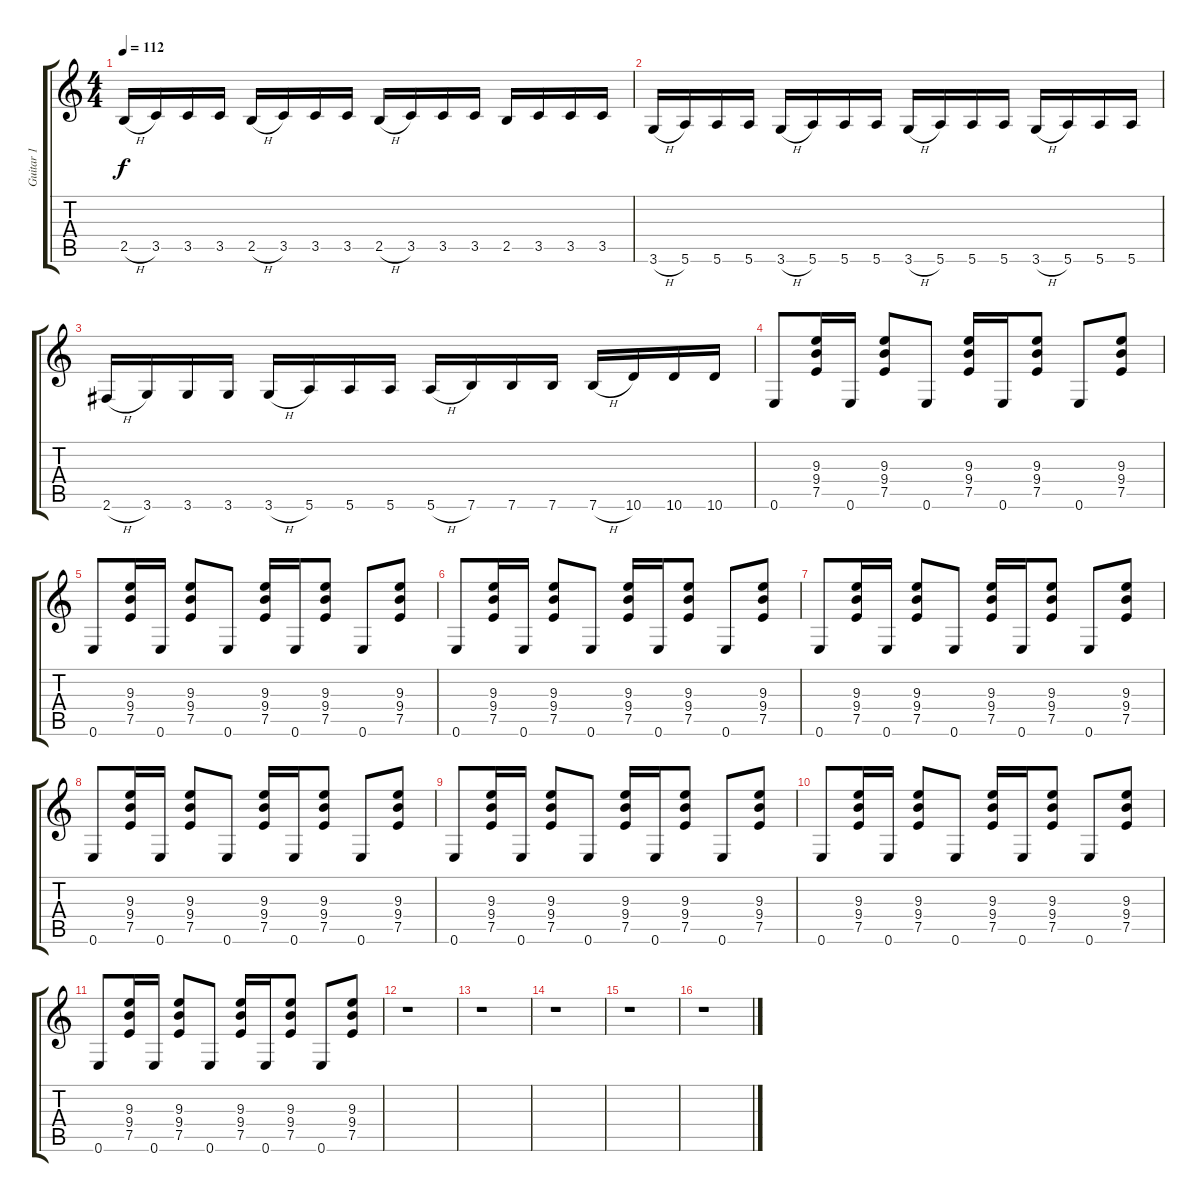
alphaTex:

\track ("Guitar 1" "Guitar 1") {instrument overdrivenguitar}
\staff {score tabs}
\tuning (E4 B3 G3 D3 A2 E2) {hide}
\ts (4 4)
\tempo 112
\clef g2
\ks c
2.5{h}.16{dy f} 3.5.16 3.5.16 3.5.16 2.5{h}.16 3.5.16 3.5.16 3.5.16 2.5{h}.16 3.5.16 3.5.16 3.5.16 2.5.16 3.5.16 3.5.16 3.5.16 |
3.6{h}.16 5.6.16 5.6.16 5.6.16 3.6{h}.16 5.6.16 5.6.16 5.6.16 3.6{h}.16 5.6.16 5.6.16 5.6.16 3.6{h}.16 5.6.16 5.6.16 5.6.16 |
2.6{h}.16 3.6.16 3.6.16 3.6.16 3.6{h}.16 5.6.16 5.6.16 5.6.16 5.6{h}.16 7.6.16 7.6.16 7.6.16 7.6{h}.16 10.6.16 10.6.16 10.6.16 |
0.6.8 (9.3 9.4 7.5).16 0.6.16 (9.3 9.4 7.5).8 0.6.8 (9.3 9.4 7.5).16 0.6.16 (9.3 9.4 7.5).8 0.6.8 (9.3 9.4 7.5).8 |
0.6.8 (9.3 9.4 7.5).16 0.6.16 (9.3 9.4 7.5).8 0.6.8 (9.3 9.4 7.5).16 0.6.16 (9.3 9.4 7.5).8 0.6.8 (9.3 9.4 7.5).8 |
0.6.8 (9.3 9.4 7.5).16 0.6.16 (9.3 9.4 7.5).8 0.6.8 (9.3 9.4 7.5).16 0.6.16 (9.3 9.4 7.5).8 0.6.8 (9.3 9.4 7.5).8 |
0.6.8 (9.3 9.4 7.5).16 0.6.16 (9.3 9.4 7.5).8 0.6.8 (9.3 9.4 7.5).16 0.6.16 (9.3 9.4 7.5).8 0.6.8 (9.3 9.4 7.5).8 |
0.6.8 (9.3 9.4 7.5).16 0.6.16 (9.3 9.4 7.5).8 0.6.8 (9.3 9.4 7.5).16 0.6.16 (9.3 9.4 7.5).8 0.6.8 (9.3 9.4 7.5).8 |
0.6.8 (9.3 9.4 7.5).16 0.6.16 (9.3 9.4 7.5).8 0.6.8 (9.3 9.4 7.5).16 0.6.16 (9.3 9.4 7.5).8 0.6.8 (9.3 9.4 7.5).8 |
0.6.8 (9.3 9.4 7.5).16 0.6.16 (9.3 9.4 7.5).8 0.6.8 (9.3 9.4 7.5).16 0.6.16 (9.3 9.4 7.5).8 0.6.8 (9.3 9.4 7.5).8 |
0.6.8 (9.3 9.4 7.5).16 0.6.16 (9.3 9.4 7.5).8 0.6.8 (9.3 9.4 7.5).16 0.6.16 (9.3 9.4 7.5).8 0.6.8 (9.3 9.4 7.5).8 |
r.1 |
r.1 |
r.1 |
r.1 |
r.1
